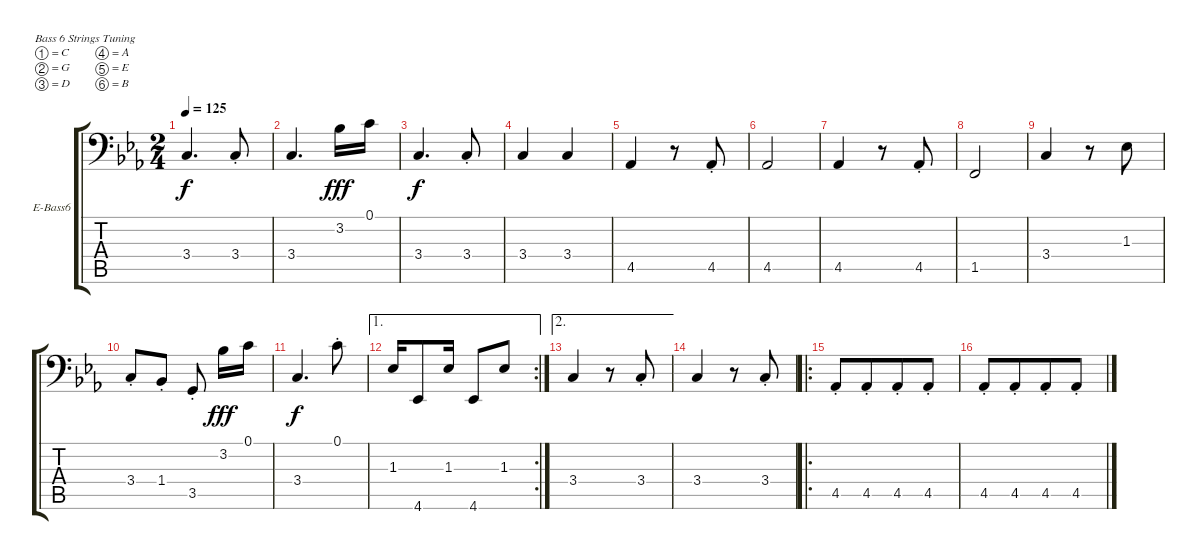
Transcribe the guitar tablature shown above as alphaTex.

\bracketExtendMode groupsimilarinstruments
\firstSystemTrackNameOrientation horizontal
\otherSystemsTrackNameOrientation horizontal
\track ("áàñ" "E-Bass6") {instrument electricbassfinger}
\staff {score tabs}
\tuning (C3 G2 D2 A1 E1 B0)
\ts (2 4)
\tempo 125
\clef f4
\ks cminor
3.4.4{d dy f} 3.4{st}.8 |
3.4.4{d} 3.2.16{dy fff} 0.1.16 |
3.4.4{d dy f} 3.4{st}.8 |
3.4.4 3.4.4 |
4.5.4 r.8 4.5{st}.8 |
4.5.2 |
4.5.4 r.8 4.5{st}.8 |
1.5.2 |
3.4.4 r.8 1.3.8 |
3.4{st}.8 1.4{st}.8 3.5{st}.8{beam split} 3.2.16{dy fff} 0.1.16 |
3.4.4{d dy f} 0.1{st}.8 |
\ae 1
\rc 2
1.3.16 4.6.8 1.3.16 4.6.8 1.3.8 |
\ae 2
3.4.4 r.8 3.4{st}.8 |
3.4.4 r.8 3.4{st}.8 |
\ro
4.5{st}.8 4.5{st}.8{beam merge} 4.5{st}.8 4.5{st}.8 |
4.5{st}.8{beam merge} 4.5{st}.8{beam merge} 4.5{st}.8{beam merge} 4.5{st}.8
